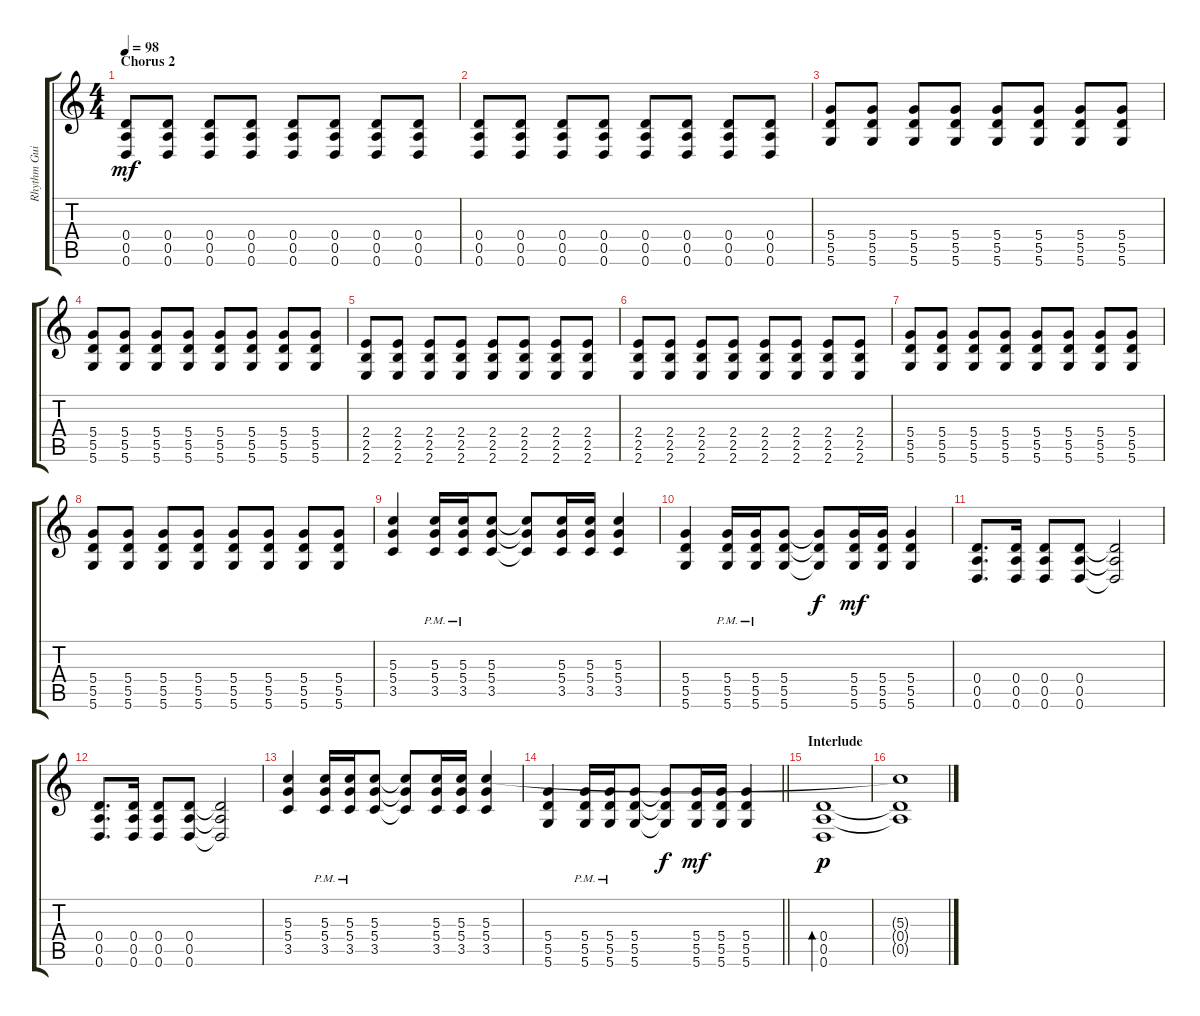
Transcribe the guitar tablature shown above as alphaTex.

\track ("Rhythm Guitar 2" "Rhythm Gui") {instrument overdrivenguitar}
\staff {score tabs}
\tuning (E4 B3 G3 D3 A2 D2) {hide}
\ts (4 4)
\section ("" "Chorus 2")
\tempo 98
\clef g2
\ks c
(0.4 0.5 0.6).8{dy mf} (0.4 0.5 0.6).8 (0.4 0.5 0.6).8 (0.4 0.5 0.6).8 (0.4 0.5 0.6).8 (0.4 0.5 0.6).8 (0.4 0.5 0.6).8 (0.4 0.5 0.6).8 |
(0.4 0.5 0.6).8 (0.4 0.5 0.6).8 (0.4 0.5 0.6).8 (0.4 0.5 0.6).8 (0.4 0.5 0.6).8 (0.4 0.5 0.6).8 (0.4 0.5 0.6).8 (0.4 0.5 0.6).8 |
(5.4 5.5 5.6).8 (5.4 5.5 5.6).8 (5.4 5.5 5.6).8 (5.4 5.5 5.6).8 (5.4 5.5 5.6).8 (5.4 5.5 5.6).8 (5.4 5.5 5.6).8 (5.4 5.5 5.6).8 |
(5.4 5.5 5.6).8 (5.4 5.5 5.6).8 (5.4 5.5 5.6).8 (5.4 5.5 5.6).8 (5.4 5.5 5.6).8 (5.4 5.5 5.6).8 (5.4 5.5 5.6).8 (5.4 5.5 5.6).8 |
(2.4 2.5 2.6).8 (2.4 2.5 2.6).8 (2.4 2.5 2.6).8 (2.4 2.5 2.6).8 (2.4 2.5 2.6).8 (2.4 2.5 2.6).8 (2.4 2.5 2.6).8 (2.4 2.5 2.6).8 |
(2.4 2.5 2.6).8 (2.4 2.5 2.6).8 (2.4 2.5 2.6).8 (2.4 2.5 2.6).8 (2.4 2.5 2.6).8 (2.4 2.5 2.6).8 (2.4 2.5 2.6).8 (2.4 2.5 2.6).8 |
(5.4 5.5 5.6).8 (5.4 5.5 5.6).8 (5.4 5.5 5.6).8 (5.4 5.5 5.6).8 (5.4 5.5 5.6).8 (5.4 5.5 5.6).8 (5.4 5.5 5.6).8 (5.4 5.5 5.6).8 |
(5.4 5.5 5.6).8 (5.4 5.5 5.6).8 (5.4 5.5 5.6).8 (5.4 5.5 5.6).8 (5.4 5.5 5.6).8 (5.4 5.5 5.6).8 (5.4 5.5 5.6).8 (5.4 5.5 5.6).8 |
(5.3 5.4 3.5).4 (5.3{pm} 5.4{pm} 3.5{pm}).16 (5.3{pm} 5.4{pm} 3.5{pm}).16 (5.3 5.4 3.5).8 (5.3{t} 5.4{t} 3.5{t}).8 (5.3 5.4 3.5).16 (5.3 5.4 3.5).16 (5.3 5.4 3.5).4 |
(5.4 5.5 5.6).4 (5.4{pm} 5.5{pm} 5.6).16 (5.4{pm} 5.5{pm} 5.6).16 (5.4 5.5 5.6).8 (5.4{t} 5.5{t} 5.6{t}).8{dy f} (5.4 5.5 5.6).16{dy mf} (5.4 5.5 5.6).16 (5.4 5.5 5.6).4 |
(0.4 0.5 0.6).8{d} (0.4 0.5 0.6).16 (0.4 0.5 0.6).8 (0.4 0.5 0.6).8 (0.4{t} 0.5{t} 0.6{t}).2 |
(0.4 0.5 0.6).8{d} (0.4 0.5 0.6).16 (0.4 0.5 0.6).8 (0.4 0.5 0.6).8 (0.4{t} 0.5{t} 0.6{t}).2 |
(5.3 5.4 3.5).4 (5.3{pm} 5.4{pm} 3.5{pm}).16 (5.3{pm} 5.4{pm} 3.5{pm}).16 (5.3 5.4 3.5).8 (5.3{t} 5.4{t} 3.5{t}).8 (5.3 5.4 3.5).16 (5.3 5.4 3.5).16 (5.3 5.4 3.5).4 |
\barLineRight lightlight
(5.4 5.5 5.6).4 (5.4{pm} 5.5{pm} 5.6).16 (5.4{pm} 5.5{pm} 5.6).16 (5.4 5.5 5.6).8 (5.4{t} 5.5{t} 5.6{t}).8{dy f} (5.4 5.5 5.6).16{dy mf} (5.4 5.5 5.6).16 (5.4 5.5 5.6).4 |
\section ("" "Interlude")
(0.4 0.5 0.6).1{bd 240 dy p} |
(5.3{t} 0.4{t} 0.5{t}).1
